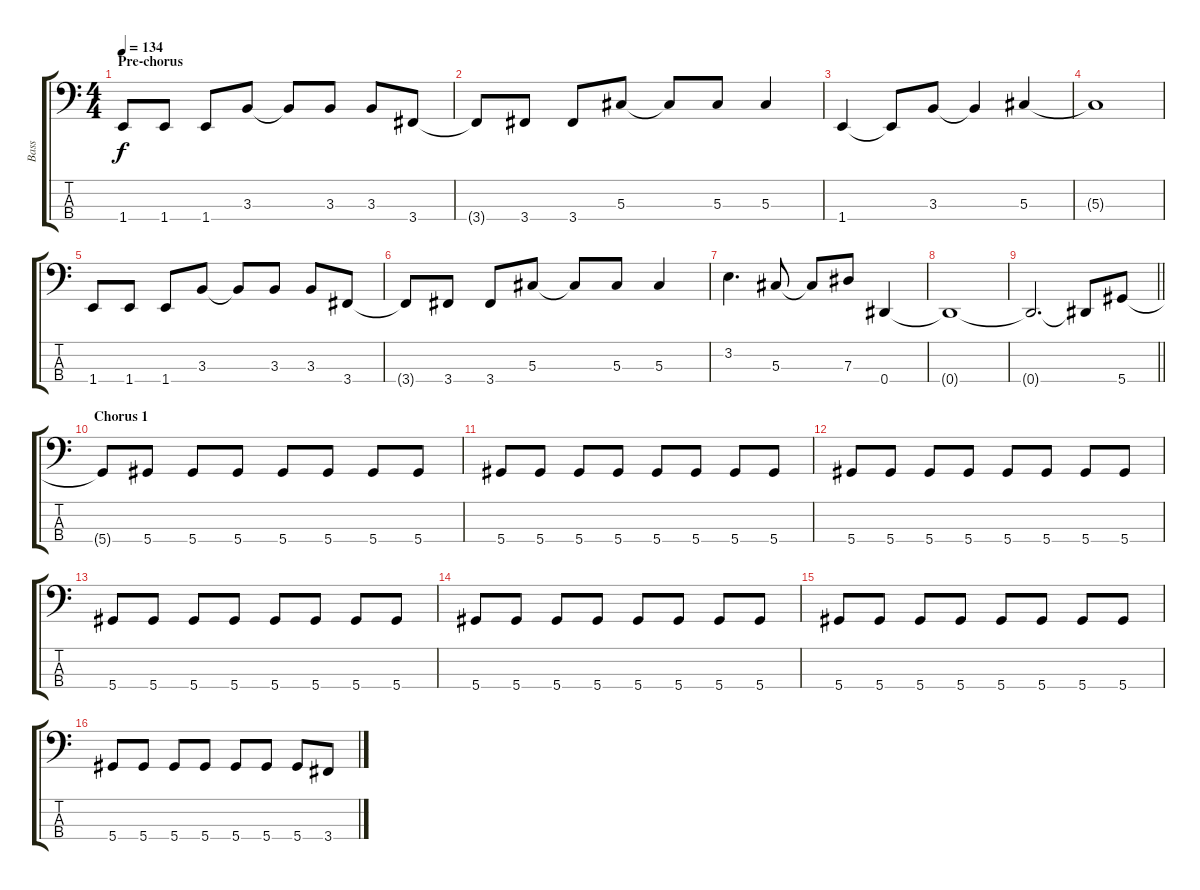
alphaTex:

\track ("Bass" "Bass") {instrument electricbassfinger}
\staff {score tabs}
\tuning (Gb2 Db2 Ab1 Eb1) {hide}
\ts (4 4)
\section ("" "Pre-chorus")
\tempo 134
\clef f4
\ks c
1.4{t}.8{dy f} 1.4.8 1.4.8 3.3.8 3.3{t}.8 3.3.8 3.3.8 3.4.8 |
3.4{t}.8 3.4.8 3.4.8 5.3.8 5.3{t}.8 5.3.8 5.3.4 |
1.4.4 1.4{t}.8 3.3.8 3.3{t}.4 5.3.4 |
5.3{t}.1 |
1.4.8 1.4.8 1.4.8 3.3.8 3.3{t}.8 3.3.8 3.3.8 3.4.8 |
3.4{t}.8 3.4.8 3.4.8 5.3.8 5.3{t}.8 5.3.8 5.3.4 |
3.2.4{d} 5.3.8 5.3{t}.8 7.3.8 0.4.4 |
0.4{t}.1 |
\barLineRight lightlight
0.4{t}.2{d} 0.4{t}.8 5.4.8 |
\section ("" "Chorus 1")
5.4{t}.8 5.4.8 5.4.8 5.4.8 5.4.8 5.4.8 5.4.8 5.4.8 |
5.4.8 5.4.8 5.4.8 5.4.8 5.4.8 5.4.8 5.4.8 5.4.8 |
5.4.8 5.4.8 5.4.8 5.4.8 5.4.8 5.4.8 5.4.8 5.4.8 |
5.4.8 5.4.8 5.4.8 5.4.8 5.4.8 5.4.8 5.4.8 5.4.8 |
5.4.8 5.4.8 5.4.8 5.4.8 5.4.8 5.4.8 5.4.8 5.4.8 |
5.4.8 5.4.8 5.4.8 5.4.8 5.4.8 5.4.8 5.4.8 5.4.8 |
5.4.8 5.4.8 5.4.8 5.4.8 5.4.8 5.4.8 5.4.8 3.4.8
